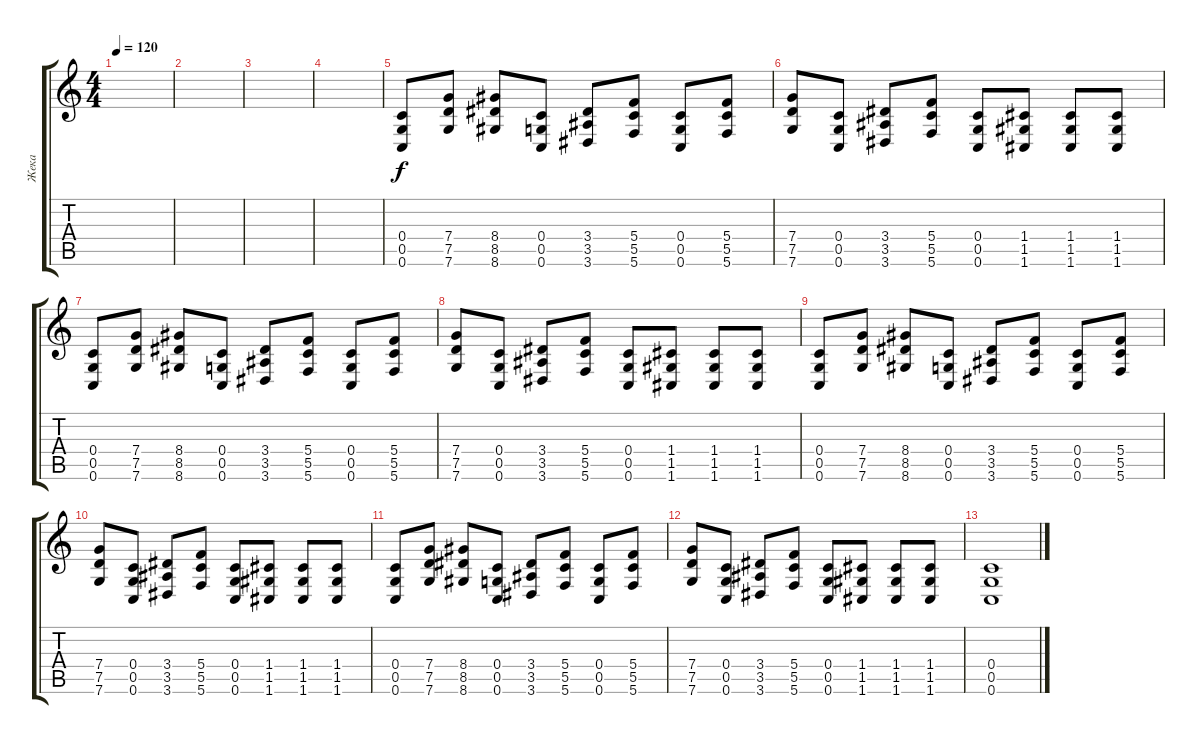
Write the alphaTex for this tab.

\track ("Жека" "Жека") {instrument overdrivenguitar}
\staff {score tabs}
\tuning (D4 A3 F3 C3 G2 C2) {hide}
\ts (4 4)
\tempo 120
\clef g2
\ks c
|
|
|
|
(0.4 0.5 0.6).8 (7.4 7.5 7.6).8 (8.4 8.5 8.6).8 (0.4 0.5 0.6).8 (3.4 3.5 3.6).8 (5.4 5.5 5.6).8 (0.4 0.5 0.6).8 (5.4 5.5 5.6).8 |
(7.4 7.5 7.6).8 (0.4 0.5 0.6).8 (3.4 3.5 3.6).8 (5.4 5.5 5.6).8 (0.4 0.5 0.6).8 (1.4 1.5 1.6).8 (1.4 1.5 1.6).8 (1.4 1.5 1.6).8 |
(0.4 0.5 0.6).8 (7.4 7.5 7.6).8 (8.4 8.5 8.6).8 (0.4 0.5 0.6).8 (3.4 3.5 3.6).8 (5.4 5.5 5.6).8 (0.4 0.5 0.6).8 (5.4 5.5 5.6).8 |
(7.4 7.5 7.6).8 (0.4 0.5 0.6).8 (3.4 3.5 3.6).8 (5.4 5.5 5.6).8 (0.4 0.5 0.6).8 (1.4 1.5 1.6).8 (1.4 1.5 1.6).8 (1.4 1.5 1.6).8 |
(0.4 0.5 0.6).8 (7.4 7.5 7.6).8 (8.4 8.5 8.6).8 (0.4 0.5 0.6).8 (3.4 3.5 3.6).8 (5.4 5.5 5.6).8 (0.4 0.5 0.6).8 (5.4 5.5 5.6).8 |
(7.4 7.5 7.6).8 (0.4 0.5 0.6).8 (3.4 3.5 3.6).8 (5.4 5.5 5.6).8 (0.4 0.5 0.6).8 (1.4 1.5 1.6).8 (1.4 1.5 1.6).8 (1.4 1.5 1.6).8 |
(0.4 0.5 0.6).8 (7.4 7.5 7.6).8 (8.4 8.5 8.6).8 (0.4 0.5 0.6).8 (3.4 3.5 3.6).8 (5.4 5.5 5.6).8 (0.4 0.5 0.6).8 (5.4 5.5 5.6).8 |
(7.4 7.5 7.6).8 (0.4 0.5 0.6).8 (3.4 3.5 3.6).8 (5.4 5.5 5.6).8 (0.4 0.5 0.6).8 (1.4 1.5 1.6).8 (1.4 1.5 1.6).8 (1.4 1.5 1.6).8 |
(0.4 0.5 0.6).1
